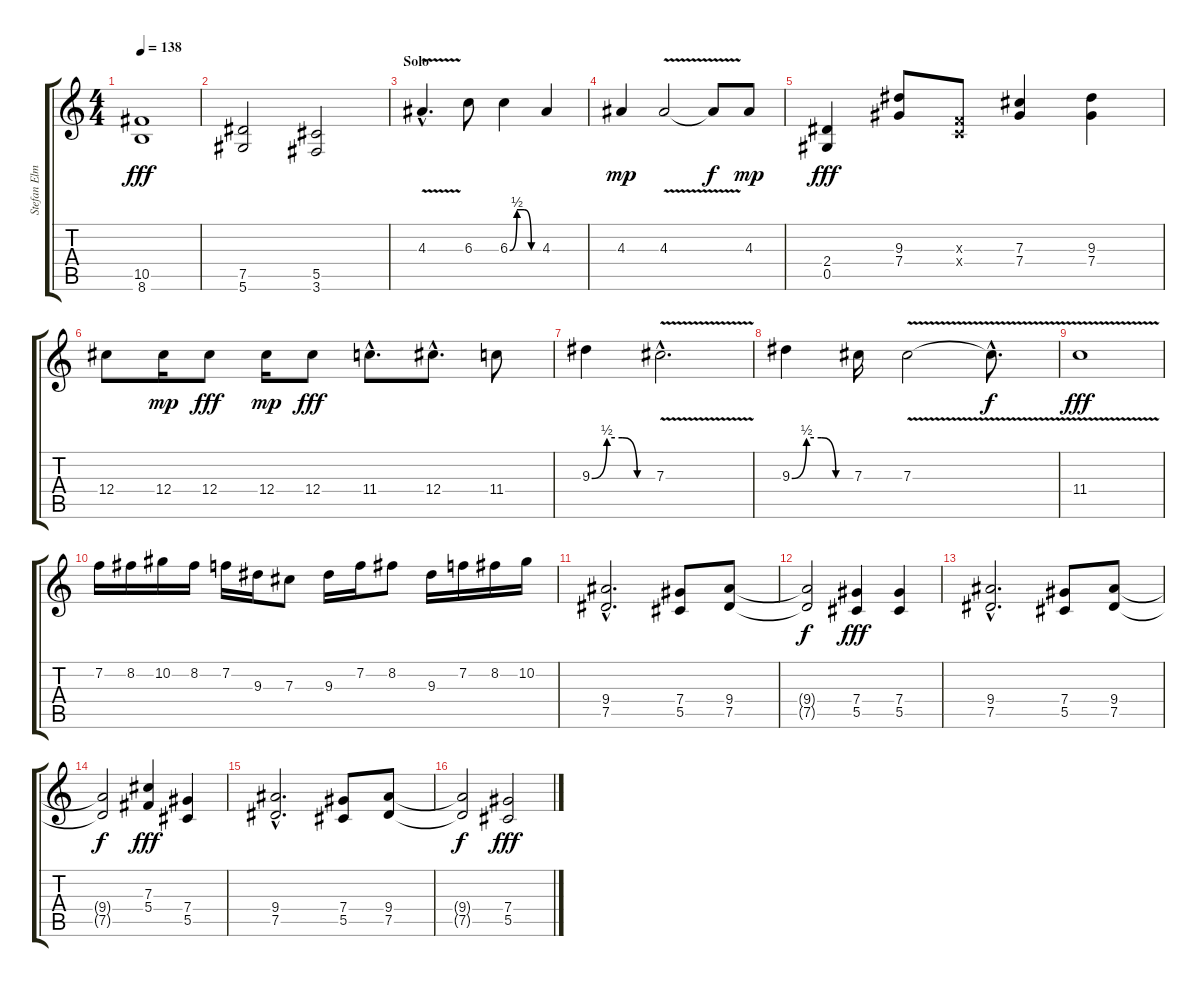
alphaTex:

\track ("Stefan Elmgren" "Stefan Elm") {instrument distortionguitar}
\staff {score tabs}
\tuning (Eb4 Bb3 Gb3 Db3 Ab2 Eb2) {hide}
\ts (4 4)
\tempo 138
\clef g2
\ks c
(10.5 8.6).1{dy fff} |
(7.5 5.6).2 (5.5 3.6).2 |
\section ("" "Solo")
4.3{v hac}.4{d balance 8} 6.3.8 6.3{be (custom 0 0 15 2 30 2 45 0 60 0)}.4 4.3.4 |
4.3.4{dy mp} 4.3{v}.2 4.3{t}.8{dy f} 4.3.8{dy mp} |
(2.4 0.5).4{dy fff} (9.3 7.4).8 (-1.3{x} -1.4{x}).8 (7.3 7.4).4 (9.3 7.4).4 |
12.4.8 12.4.16{dy mp} 12.4.8{dy fff} 12.4.16{dy mp} 12.4.8{dy fff} 11.4{hac}.8{d} 12.4{hac}.8{d} 11.4.8 |
9.3{be (custom 0 0 15 2 30 2 45 0 60 0)}.4 7.3{v hac}.2{d} |
9.3{be (custom 0 0 15 2 30 2 45 0 60 0)}.4 7.3.16 7.3{v}.2 7.3{hac t}.8{d dy f} |
11.4{v}.1{dy fff} |
7.2.16 8.2.16 10.2.16 8.2.16 7.2.16 9.3.16 7.3.8 9.3.16 7.2.16 8.2.8 9.3.16 7.2.16 8.2.16 10.2.16 |
(9.4{hac} 7.5{hac}).2{d balance 3} (7.4 5.5).8 (9.4 7.5).8 |
(9.4{t} 7.5{t}).2{dy f} (7.4 5.5).4{dy fff} (7.4 5.5).4 |
(9.4{hac} 7.5{hac}).2{d} (7.4 5.5).8 (9.4 7.5).8 |
(9.4{t} 7.5{t}).2{dy f} (7.3 5.4).4{dy fff} (7.4 5.5).4 |
(9.4{hac} 7.5{hac}).2{d} (7.4 5.5).8 (9.4 7.5).8 |
(9.4{t} 7.5{t}).2{dy f} (7.4 5.5).2{dy fff}
